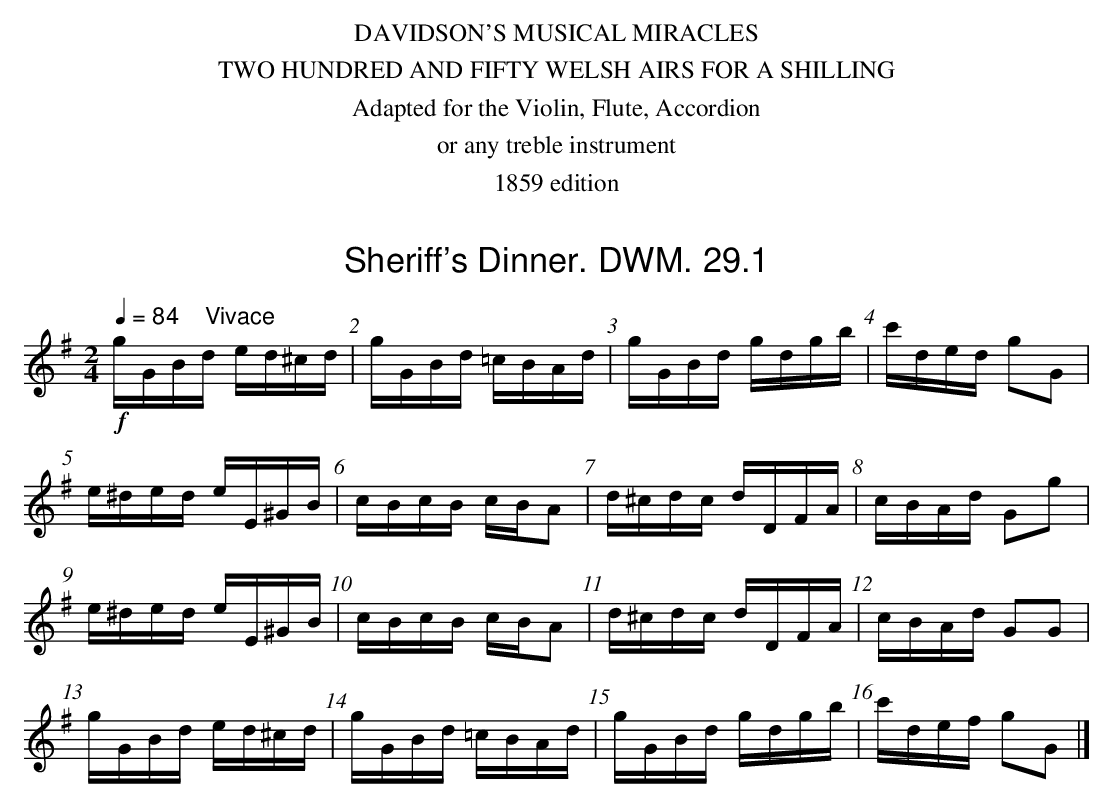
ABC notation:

X:1
T:Sheriff's Dinner. DWM. 29.1
M:2/4
L:1/16
Q:1/4=84 "    Vivace"
K:G
!f!gGBd ed^cd|gGBd =cBAd|gGBd gdgb|c'ded g2G2|
e^ded eE^GB|cBcB cBA2|d^cdc dDFA|cBAd G2g2|
e^ded eE^GB|cBcB cBA2|d^cdc dDFA|cBAd G2G2|
gGBd ed^cd|gGBd =cBAd|gGBd gdgb|c'def g2G2|]
